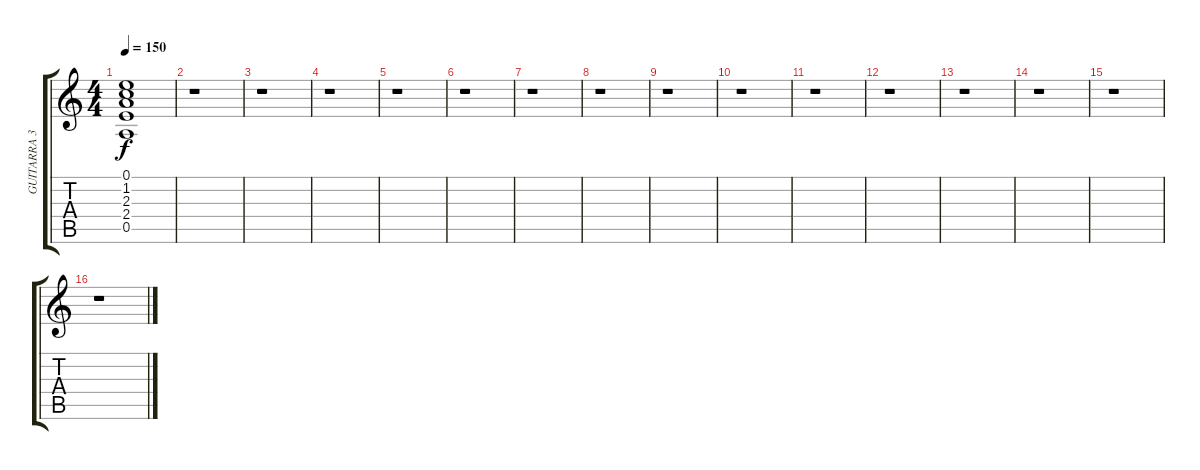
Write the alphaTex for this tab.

\track ("GUITARRA 3" "GUITARRA 3") {instrument acousticguitarsteel}
\staff {score tabs}
\tuning (E4 B3 G3 D3 A2 E2) {hide}
\ts (4 4)
\tempo 150
\clef g2
\ks c
(0.1{t} 1.2{t} 2.3{t} 2.4{t} 0.5{t}).1{dy f} |
r.1{volume 8} |
r.1 |
r.1 |
r.1 |
r.1 |
r.1 |
r.1 |
r.1 |
r.1 |
r.1 |
r.1 |
r.1 |
r.1 |
r.1 |
r.1
